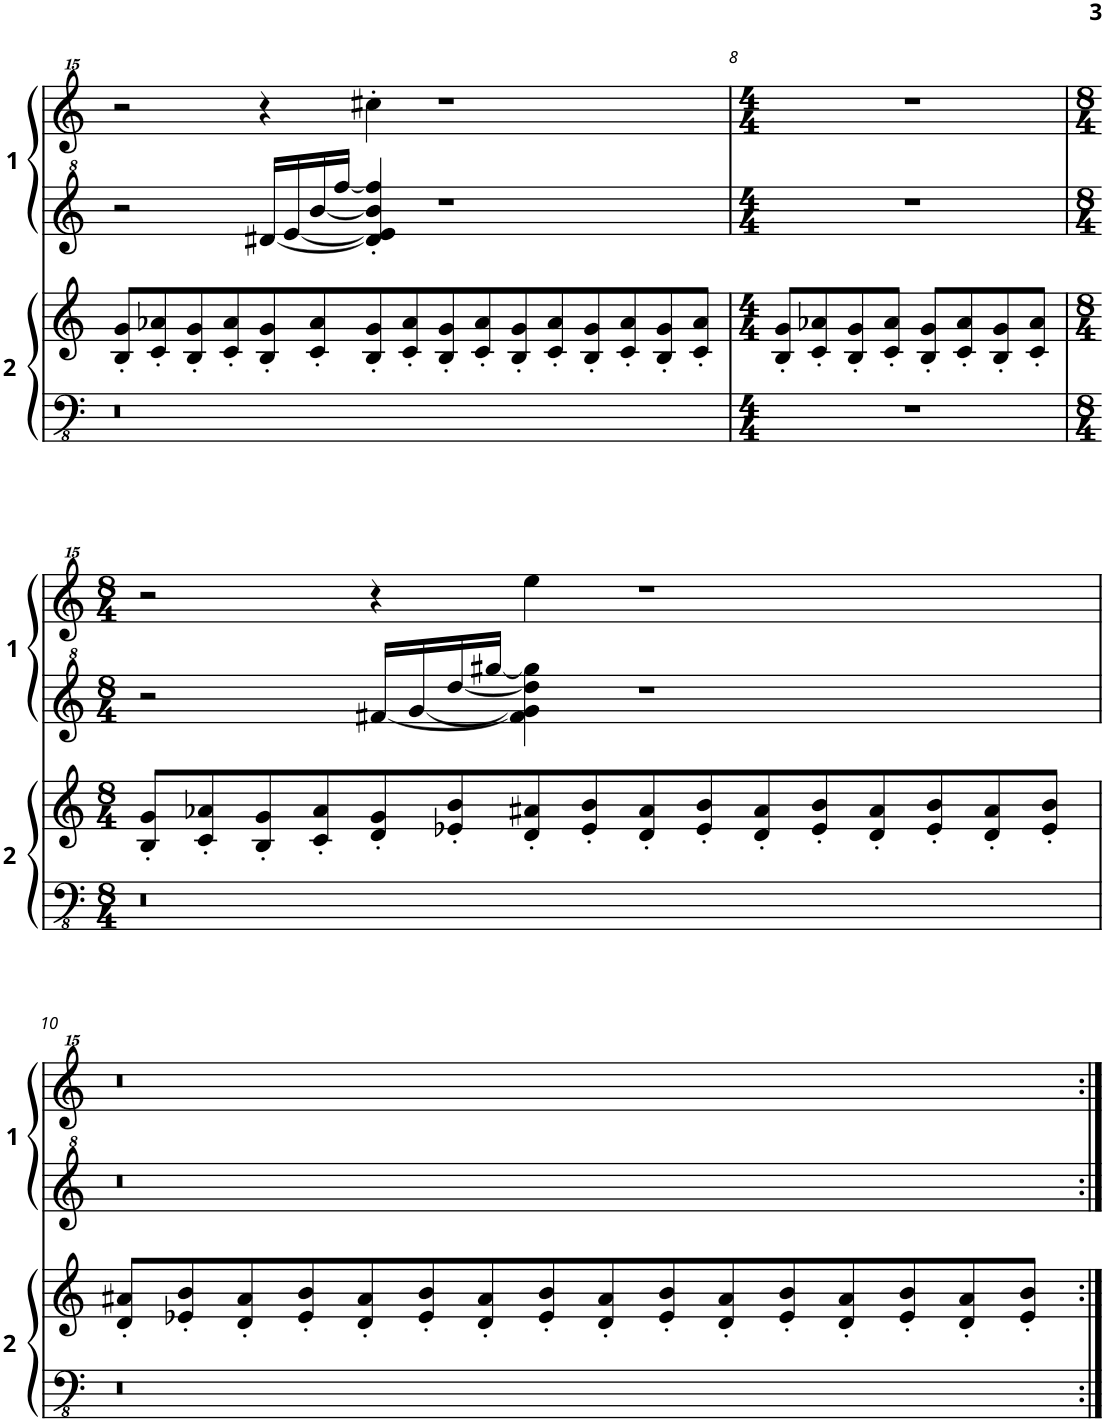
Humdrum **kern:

**kern	**kern	**kern	**kern
*part2	*part2	*part1	*part1
*staff4	*staff3	*staff2	*staff1
*I"Player 2	*	*I"Player 1	*
!!LO:PB:g=z
*clefFv4	*clefG2	*clefG^2	*clefG^^2
*k[]	*k[]	*k[]	*k[]
*M8/4	*M8/4	*M8/4	*M8/4
=7	=7	=7	=7
0r	8B/' 8g/'L	2r	2r
.	8c/' 8a-X/'	.	.
.	8B/' 8g/'	.	.
.	8c/' 8a-/'	.	.
.	8B/' 8g/'	[16dd#X/LL	4r
.	.	[16ee/	.
.	8c/' 8a-/'	[16bb/	.
.	.	[16fff/JJ	.
.	8B/' 8g/'	4dd#/]' 4ee/]' 4bb/]' 4fff/]'	4cccc#X'\
.	8c/' 8a-/'	.	.
.	8B/' 8g/'	1r	1r
.	8c/' 8a-/'	.	.
.	8B/' 8g/'	.	.
.	8c/' 8a-/'	.	.
.	8B/' 8g/'	.	.
.	8c/' 8a-/'	.	.
.	8B/' 8g/'	.	.
.	8c/' 8a-/'J	.	.
=8	=8	=8	=8
*M4/4	*M4/4	*M4/4	*M4/4
1r	8B/' 8g/'L	1r	1r
.	8c/' 8a-X/'	.	.
.	8B/' 8g/'	.	.
.	8c/' 8a-/'J	.	.
.	8B/' 8g/'L	.	.
.	8c/' 8a-/'	.	.
.	8B/' 8g/'	.	.
.	8c/' 8a-/'J	.	.
!!LO:LB:g=z
=9	=9	=9	=9
*M8/4	*M8/4	*M8/4	*M8/4
0r	8B/' 8g/'L	2r	2r
.	8c/' 8a-X/'	.	.
.	8B/' 8g/'	.	.
.	8c/' 8a-/'	.	.
.	8d/' 8g/'	[<16ff#X/LL	4r
.	.	[<16gg/	.
.	8e-X/' 8b/'	[<16ddd/	.
.	.	[<16ggg#X/JJ	.
.	8d/' 8a#X/'	4ff#\] 4gg\] 4ddd\] 4ggg#\]	4eeee\
.	8e-/' 8b/'	.	.
.	8d/' 8a#/'	1r	1r
.	8e-/' 8b/'	.	.
.	8d/' 8a#/'	.	.
.	8e-/' 8b/'	.	.
.	8d/' 8a#/'	.	.
.	8e-/' 8b/'	.	.
.	8d/' 8a#/'	.	.
.	8e-/' 8b/'J	.	.
!!LO:LB:g=z
=10	=10	=10	=10
0r	8d/' 8a#X/'L	0r	0r
.	8e-X/' 8b/'	.	.
.	8d/' 8a#/'	.	.
.	8e-/' 8b/'	.	.
.	8d/' 8a#/'	.	.
.	8e-/' 8b/'	.	.
.	8d/' 8a#/'	.	.
.	8e-/' 8b/'	.	.
.	8d/' 8a#/'	.	.
.	8e-/' 8b/'	.	.
.	8d/' 8a#/'	.	.
.	8e-/' 8b/'	.	.
.	8d/' 8a#/'	.	.
.	8e-/' 8b/'	.	.
.	8d/' 8a#/'	.	.
.	8e-/' 8b/'J	.	.
=:|!	=:|!	=:|!	=:|!
*-	*-	*-	*-
